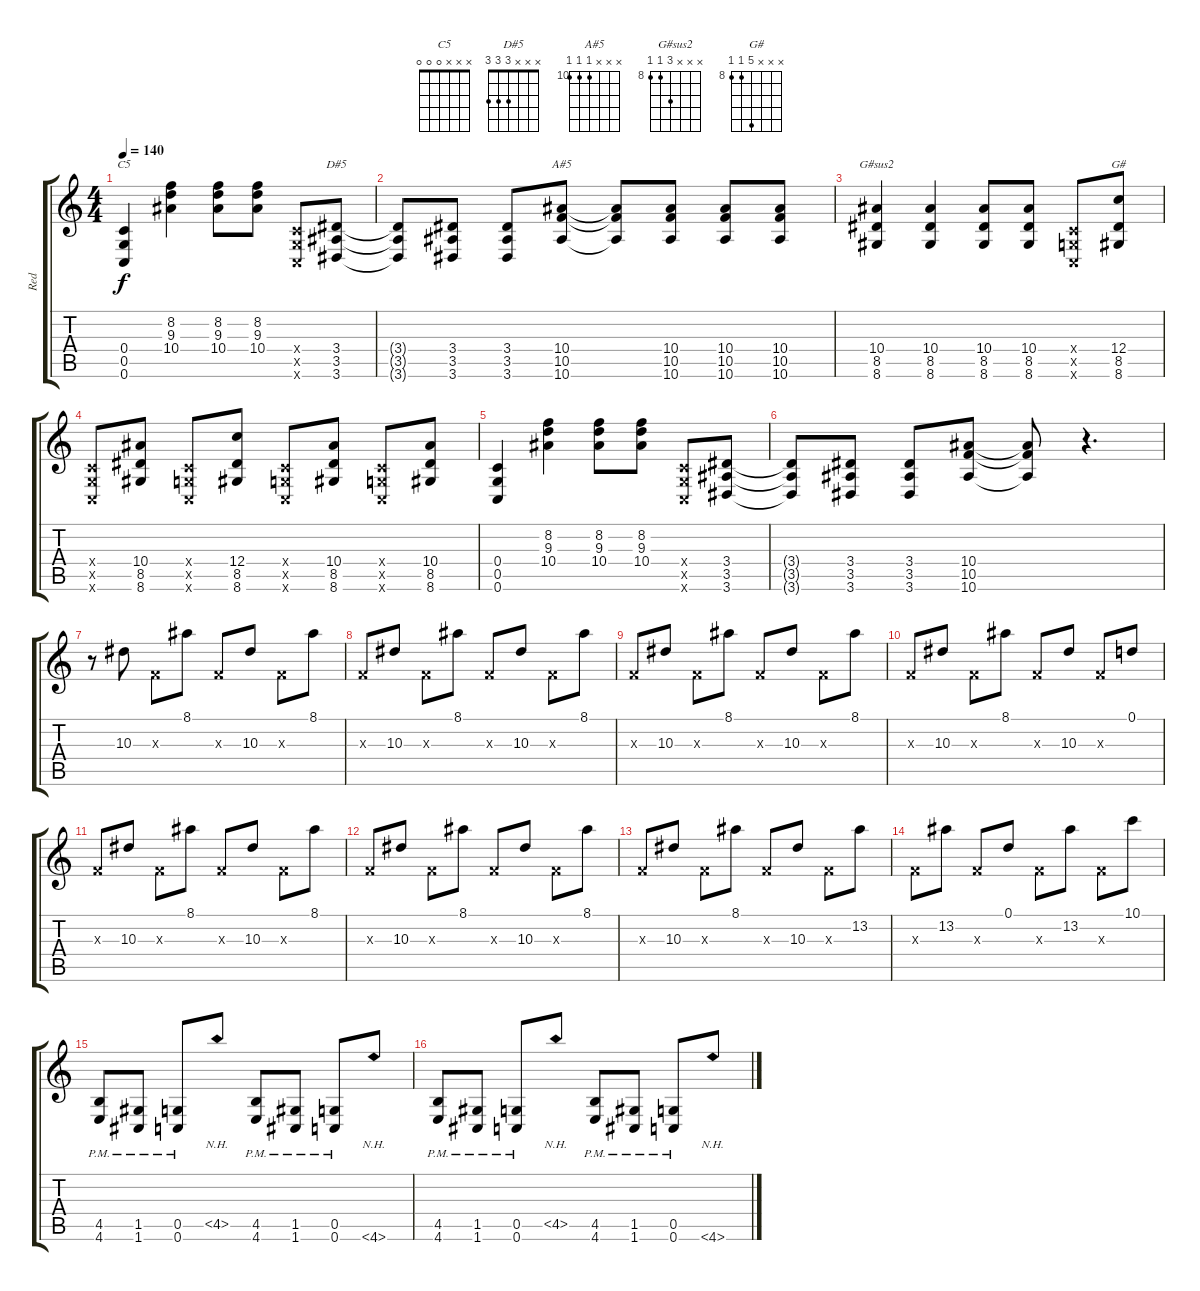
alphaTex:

\track ("Red" "Red") {instrument distortionguitar}
\staff {score tabs}
\tuning (D4 A3 F3 C3 G2 C2) {hide}
\chord ("C5" x x x 0 0 0)
\chord ("D#5" x x x 3 3 3)
\chord ("A#5" x x x 10 10 10) {firstfret 10}
\chord ("G#sus2" x x x 10 8 8) {firstfret 8}
\chord ("G#" x x x 12 8 8) {firstfret 8}
\ts (4 4)
\tempo 140
\clef g2
\ks c
(0.4 0.5 0.6).4{ch "C5" dy f} (8.2 9.3 10.4).4 (8.2 9.3 10.4).8 (8.2 9.3 10.4).8 (0.4{x} 0.5{x} 0.6{x}).8 (3.4 3.5 3.6).8{ch "D#5"} |
(3.4{t} 3.5{t} 3.6{t}).8 (3.4 3.5 3.6).8 (3.4 3.5 3.6).8 (10.4 10.5 10.6).8{ch "A#5"} (10.4{t} 10.5{t} 10.6{t}).8 (10.4 10.5 10.6).8 (10.4 10.5 10.6).8 (10.4 10.5 10.6).8 |
(10.4 8.5 8.6).4{ch "G#sus2"} (10.4 8.5 8.6).4 (10.4 8.5 8.6).8 (10.4 8.5 8.6).8 (0.4{x} 0.5{x} 0.6{x}).8 (12.4 8.5 8.6).8{ch "G#"} |
(0.4{x} 0.5{x} 0.6{x}).8 (10.4 8.5 8.6).8 (0.4{x} 0.5{x} 0.6{x}).8 (12.4 8.5 8.6).8 (0.4{x} 0.5{x} 0.6{x}).8 (10.4 8.5 8.6).8 (0.4{x} 0.5{x} 0.6{x}).8 (10.4 8.5 8.6).8 |
(0.4 0.5 0.6).4 (8.2 9.3 10.4).4 (8.2 9.3 10.4).8 (8.2 9.3 10.4).8 (0.4{x} 0.5{x} 0.6{x}).8 (3.4 3.5 3.6).8 |
(3.4{t} 3.5{t} 3.6{t}).8 (3.4 3.5 3.6).8 (3.4 3.5 3.6).8 (10.4 10.5 10.6).8 (10.4{t} 10.5{t} 10.6{t}).8 r.4{d} |
r.8 10.3.8 0.3{x}.8 8.1.8 0.3{x}.8 10.3.8 0.3{x}.8 8.1.8 |
0.3{x}.8 10.3.8 0.3{x}.8 8.1.8 0.3{x}.8 10.3.8 0.3{x}.8 8.1.8 |
0.3{x}.8 10.3.8 0.3{x}.8 8.1.8 0.3{x}.8 10.3.8 0.3{x}.8 8.1.8 |
0.3{x}.8 10.3.8 0.3{x}.8 8.1.8 0.3{x}.8 10.3.8 0.3{x}.8 0.1.8 |
0.3{x}.8 10.3.8 0.3{x}.8 8.1.8 0.3{x}.8 10.3.8 0.3{x}.8 8.1.8 |
0.3{x}.8 10.3.8 0.3{x}.8 8.1.8 0.3{x}.8 10.3.8 0.3{x}.8 8.1.8 |
0.3{x}.8 10.3.8 0.3{x}.8 8.1.8 0.3{x}.8 10.3.8 0.3{x}.8 13.2.8 |
0.3{x}.8 13.2.8 0.3{x}.8 0.1.8 0.3{x}.8 13.2.8 0.3{x}.8 10.1.8 |
(4.5{pm} 4.6{pm}).8 (1.5{pm} 1.6{pm}).8 (0.5{pm} 0.6{pm}).8 4.5{nh}.8 (4.5{pm} 4.6{pm}).8 (1.5{pm} 1.6{pm}).8 (0.5{pm} 0.6{pm}).8 4.6{nh}.8 |
(4.5{pm} 4.6{pm}).8 (1.5{pm} 1.6{pm}).8 (0.5{pm} 0.6{pm}).8 4.5{nh}.8 (4.5{pm} 4.6{pm}).8 (1.5{pm} 1.6{pm}).8 (0.5{pm} 0.6{pm}).8 4.6{nh}.8
